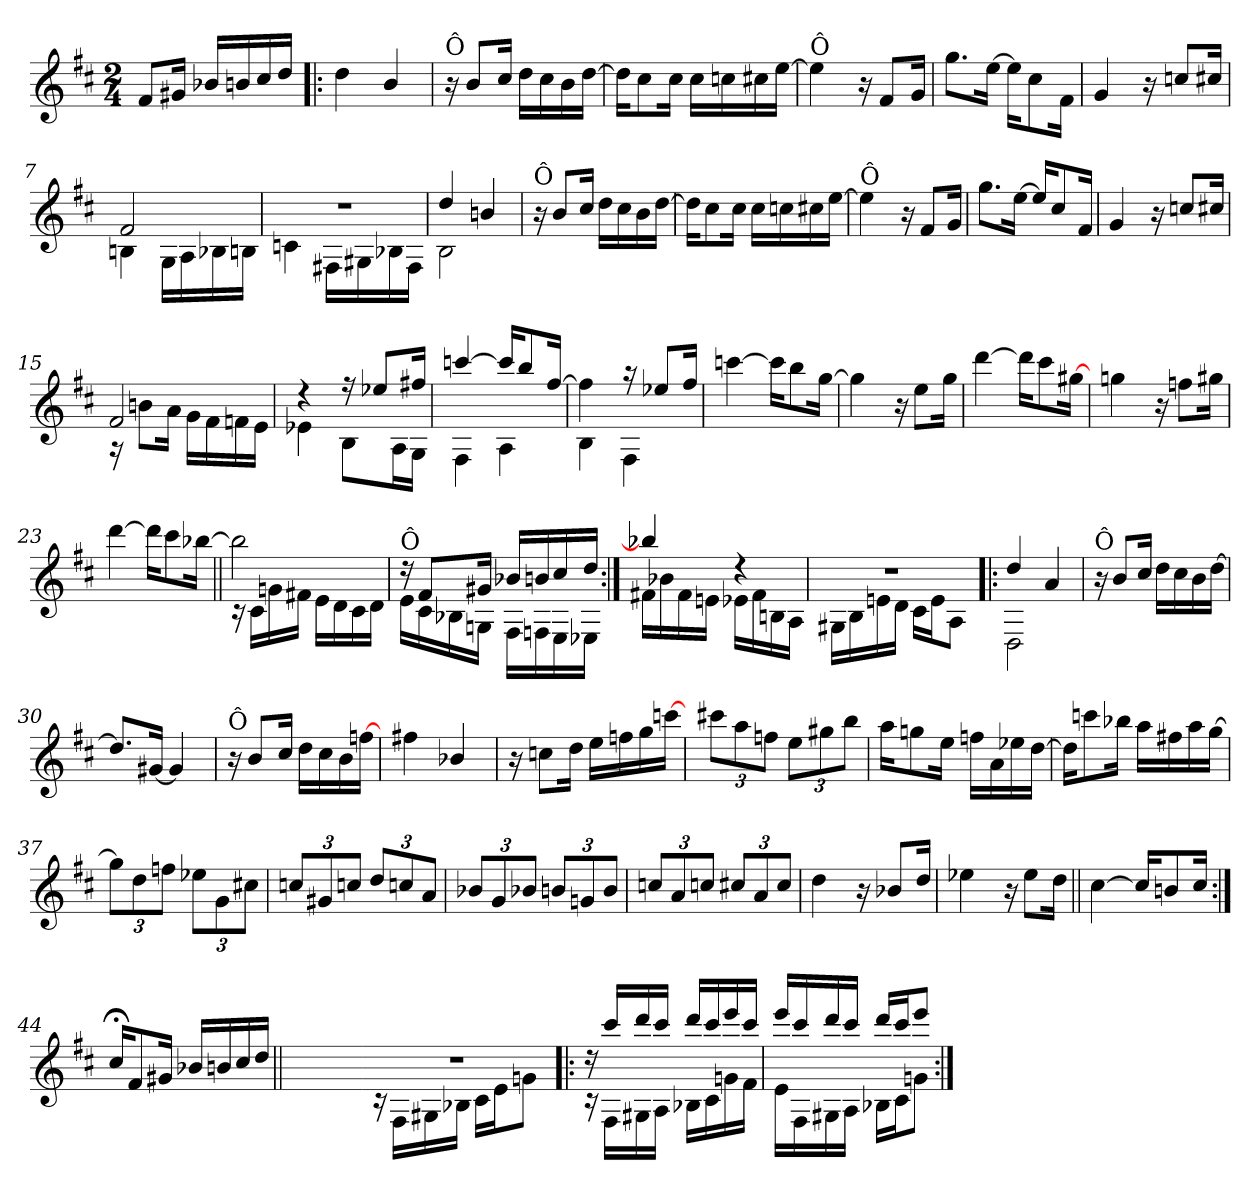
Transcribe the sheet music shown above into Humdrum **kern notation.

**kern
*part1
*staff1
*clefG2
*k[f#c#]
*D:
*M2/4
=
8f#/L
16g#X/Jk
16b-X/LL
16bn/
16cc#/
16dd/JJ
=1!|:
4dd\
4b/
=2
!LO:TX:a:t=Ô
16r
8b/L
16cc#/Jk
16dd\LL
16cc#\
16b\
[16dd\JJ
=3
16dd\KL]
8cc#\
16cc#\Jk
16cc#\LL
16ccn\
16cc#X\
[16ee\JJ
=4
!LO:TX:a:t=Ô
4ee\]
16r
8f#/L
16g/Jk
!!LO:LB:g=z
=5
8.gg\L
[16ee\Jk
16ee\KL]
8cc#\
16f#\Jk
=6
4g/
16r
8ccn/L
16cc#X/Jk
=7
*^
2f#/	4Bn\
.	16G\LL
.	16A\
.	16B-X\
.	16Bn\JJ
=8	=8
2r	4cn\
.	16F#X\LL
.	16G#X\
.	16B-X\
.	16F#\JJ
!!LO:LB:g=z	!!
=9	=9
4dd/	2B\
4bn/	.
*v	*v
=10
!LO:TX:a:t=Ô
16r
8b/L
16cc#/Jk
16dd\LL
16cc#\
16b\
[16dd\JJ
=11
16dd\KL]
8cc#\
16cc#\Jk
16cc#\LL
16ccn\
16cc#X\
[16ee\JJ
=12
!LO:TX:a:t=Ô
4ee\]
16r
8f#/L
16g/Jk
=13
8.gg\L
[16ee\Jk
16ee/KL]
8cc#/
16f#/Jk
!!LO:LB:g=z
=14
4g/
16r
8ccn/L
16cc#X/Jk
=15
*^
2f#/	16rA
.	8bn\L
.	16a\Jk
.	16g\LL
.	16f#\
.	16fn\
.	16e\JJ
=16	=16
4r	4e-X\
16r	8B\L
8ee-X/L	.
.	16A\L
16ff#X/Jk	16G\JJ
=17	=17
[>4cccn/	4F#\
16ccc/KL]	4A\
8bb/	.
[>16ff#/Jk	.
=18	=18
4ff#\]	4B\
16r	4F#\
8ee-X/L	.
16ff#/Jk	.
*v	*v
!!LO:LB:g=z
=19
[4cccn\
16cccn\KL]
8bb\
[16gg\Jk
=20
4gg\]
16r
8ee\L
16gg\Jk
=21
[4ddd\
16ddd\KL]
8ccc#\
[16gg#X\Jk
=22
4ggn\
16r
8ffn\L
16gg#X\Jk
=23
[4ddd\
16ddd\KL]
8ccc#\
[16bb-X\Jk
!!LO:LB:g=z
=24||
*^
2bb-\]	16rc
.	16c#\LL
.	16gn\
.	16f#X\JJ
.	16e\LL
.	16d\
.	16c#\
.	16d\JJ
=25	=25
!LO:TX:a:t=Ô	!
16rcc	16e\LL
8f#/L	16c#\
.	16B-X\
16g#X/Jk	16Gn\JJ
16b-X/LL	16F#\LL
16bn/	16Fn\
16cc#/	16E\
16dd/JJ	16E-X\JJ
=26:|!	=26:|!
4bb-X/]	16f#X\LL
.	16b-X\
.	16f#\
.	16en\JJ
4rdd	16e-X\LL
.	16f#\
.	16Bn\
.	16A\JJ
=27	=27
2r	16G#X\LL
.	16B\
.	16en\
.	16d\JJ
.	16c#\LL
.	16e\J
.	8A\J
!!LO:LB:g=z	!!
=28!|:	=28!|:
4dd/	2D\
4a/	.
*v	*v
=29
!LO:TX:a:t=Ô
16r
8b/L
16cc#/Jk
16dd\LL
16cc#\
16b\
[16dd\JJ
=30
8.dd/L]
[16g#X/Jk
4g#/]
=31
!LO:TX:a:t=Ô
16r
8b/L
16cc#/Jk
16dd\LL
16cc#\
16b\
[16ffn\JJ
=32
4ff#X\
4b-X/
!!LO:LB:g=z
=33
16r
8ccn\L
16dd\Jk
16ee\LL
16ffn\
16gg\
[16cccn\JJ
=34
12ccc#X\L
12aa\
12ffn\J
12ee\L
12gg#X\
12bb\J
=35
16aa\KL
8ggn\
16ee\Jk
16ffn\LL
16a\
16ee-X\
[16dd\JJ
=36
16dd\KL]
8cccn\
16bb-X\Jk
16aa\LL
16ff#X\
16aa\
[16gg\JJ
!!LO:PB:g=z
=37
12gg\L]
12dd\
12ffn\J
12ee-X\L
12g\
12cc#X\J
=38
12ccn/L
12g#X/
12ccn/J
12dd/L
12ccn/
12a/J
=39
12b-X/L
12g/
12b-X/J
12bn/L
12gn/
12b/J
=40
12ccn/L
12a/
12ccn/J
12cc#X/L
12a/
12cc#/J
!!LO:LB:g=z
=41
4dd\
16r
8b-X/L
16dd/Jk
=42
4ee-X\
16r
8ee-\L
16dd\Jk
=43||
[4cc#\
16cc#/KL]
8bn/
16cc#/Jk
=44:|!
16cc#;</KL
8f#/
16g#X/Jk
16b-X/LL
16bn/
16cc#/
16dd/JJ
=44X441||
2ryy
!!LO:LB:g=z
=45-
*^
2r	16rc
.	16F#\LL
.	16G#X\
.	16B-X\JJ
.	16c#\LL
.	16e\J
.	8gn\J
=46!|:	=46!|:
16rdd	16rc
16ccc#/LL	16F#\LL
16ddd/	16G#X\
16ccc#/JJ	16A\JJ
16ddd/LL	16B-X\LL
16ccc#/	16c#\
16eee/	16gn\
16ccc#/JJ	16f#\JJ
=47	=47
16eee/LL	16e\LL
16ccc#/	16F#\
16ddd/	16G#X\
16ccc#/JJ	16A\JJ
16ddd/LL	16B-X\LL
16ccc#/J	16c#\J
8eee/J	8gn\J
*v	*v
=:|!
*-
